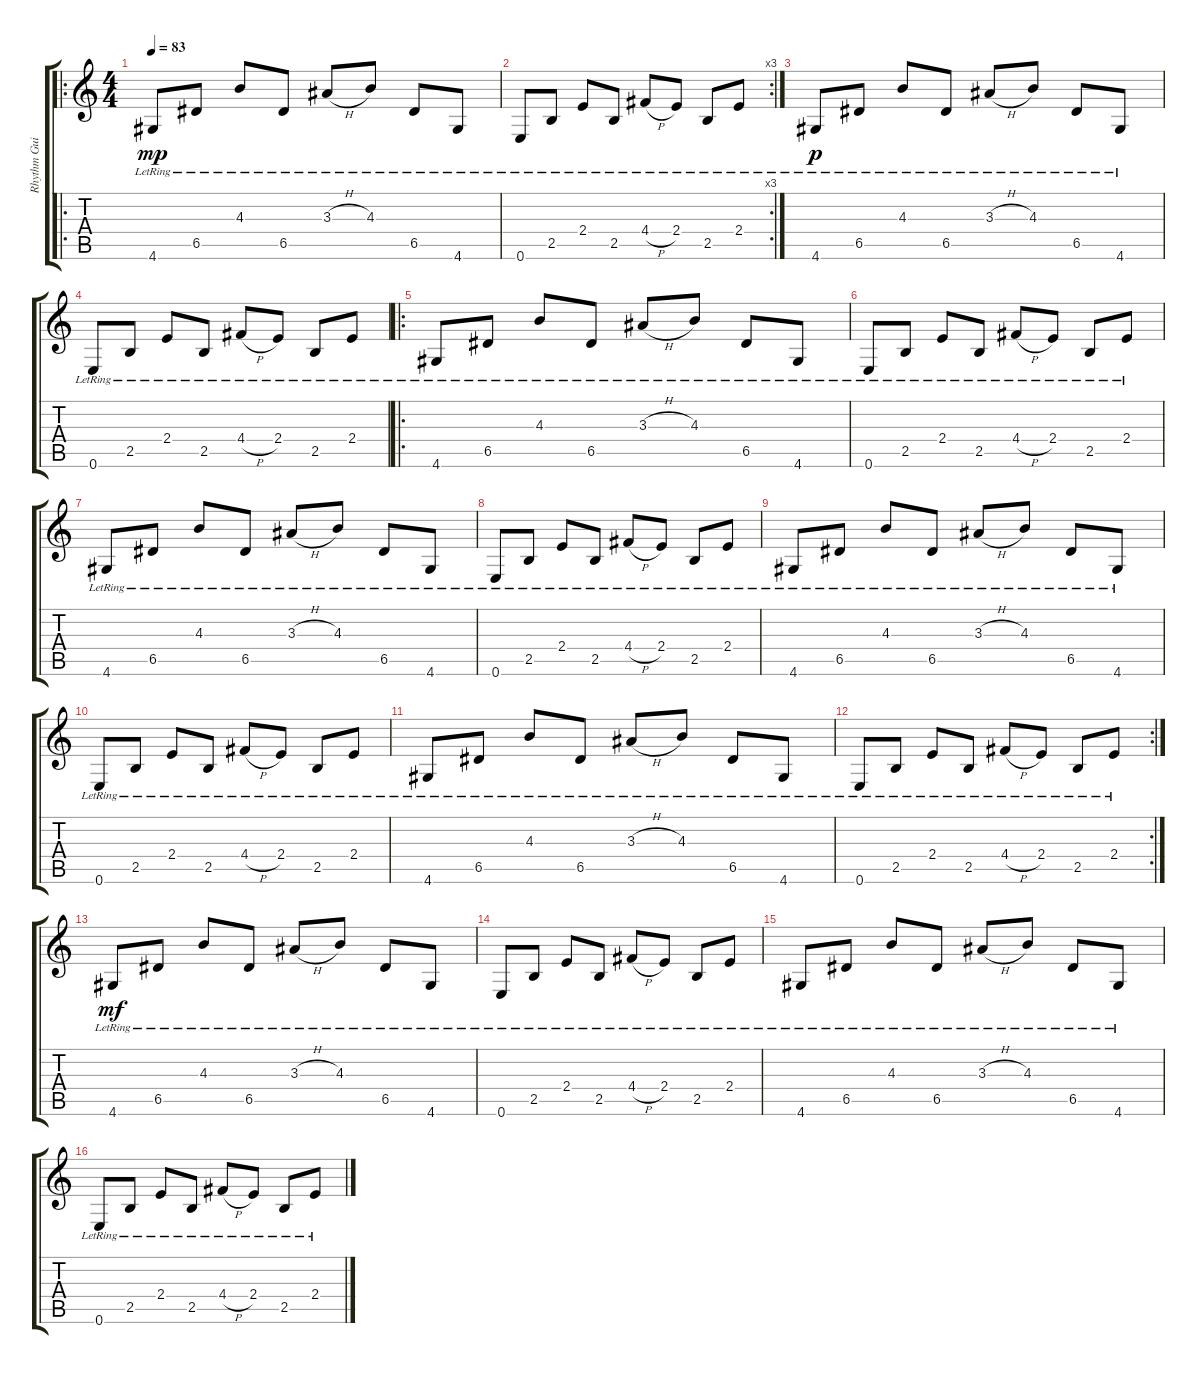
\track ("Rhythm Guit" "Rhythm Gui") {instrument electricguitarjazz}
\staff {score tabs}
\tuning (E4 B3 G3 D3 A2 E2) {hide}
\ro
\ts (4 4)
\tempo 83
\clef g2
\ks c
4.6{lr}.8{dy mp instrument electricguitarjazz} 6.5{lr}.8 4.3{lr}.8 6.5{lr}.8 3.3{h lr}.8 4.3{lr}.8 6.5{lr}.8 4.6{lr}.8 |
\rc 3
0.6{lr}.8 2.5{lr}.8 2.4{lr}.8 2.5{lr}.8 4.4{h lr}.8 2.4{lr}.8 2.5{lr}.8 2.4{lr}.8 |
4.6{lr}.8{dy p} 6.5{lr}.8 4.3{lr}.8 6.5{lr}.8 3.3{h lr}.8 4.3{lr}.8 6.5{lr}.8 4.6{lr}.8 |
0.6{lr}.8 2.5{lr}.8 2.4{lr}.8 2.5{lr}.8 4.4{h lr}.8 2.4{lr}.8 2.5{lr}.8 2.4{lr}.8 |
\ro
4.6{lr}.8 6.5{lr}.8 4.3{lr}.8 6.5{lr}.8 3.3{h lr}.8 4.3{lr}.8 6.5{lr}.8 4.6{lr}.8 |
0.6{lr}.8 2.5{lr}.8 2.4{lr}.8 2.5{lr}.8 4.4{h lr}.8 2.4{lr}.8 2.5{lr}.8 2.4{lr}.8 |
4.6{lr}.8 6.5{lr}.8 4.3{lr}.8 6.5{lr}.8 3.3{h lr}.8 4.3{lr}.8 6.5{lr}.8 4.6{lr}.8 |
0.6{lr}.8 2.5{lr}.8 2.4{lr}.8 2.5{lr}.8 4.4{h lr}.8 2.4{lr}.8 2.5{lr}.8 2.4{lr}.8 |
4.6{lr}.8 6.5{lr}.8 4.3{lr}.8 6.5{lr}.8 3.3{h lr}.8 4.3{lr}.8 6.5{lr}.8 4.6{lr}.8 |
0.6{lr}.8 2.5{lr}.8 2.4{lr}.8 2.5{lr}.8 4.4{h lr}.8 2.4{lr}.8 2.5{lr}.8 2.4{lr}.8 |
4.6{lr}.8 6.5{lr}.8 4.3{lr}.8 6.5{lr}.8 3.3{h lr}.8 4.3{lr}.8 6.5{lr}.8 4.6{lr}.8 |
\rc 2
0.6{lr}.8 2.5{lr}.8 2.4{lr}.8 2.5{lr}.8 4.4{h lr}.8 2.4{lr}.8 2.5{lr}.8 2.4{lr}.8 |
4.6{lr}.8{dy mf} 6.5{lr}.8 4.3{lr}.8 6.5{lr}.8 3.3{h lr}.8 4.3{lr}.8 6.5{lr}.8 4.6{lr}.8 |
0.6{lr}.8 2.5{lr}.8 2.4{lr}.8 2.5{lr}.8 4.4{h lr}.8 2.4{lr}.8 2.5{lr}.8 2.4{lr}.8 |
4.6{lr}.8 6.5{lr}.8 4.3{lr}.8 6.5{lr}.8 3.3{h lr}.8 4.3{lr}.8 6.5{lr}.8 4.6{lr}.8 |
0.6{lr}.8 2.5{lr}.8 2.4{lr}.8 2.5{lr}.8 4.4{h lr}.8 2.4{lr}.8 2.5{lr}.8 2.4{lr}.8
